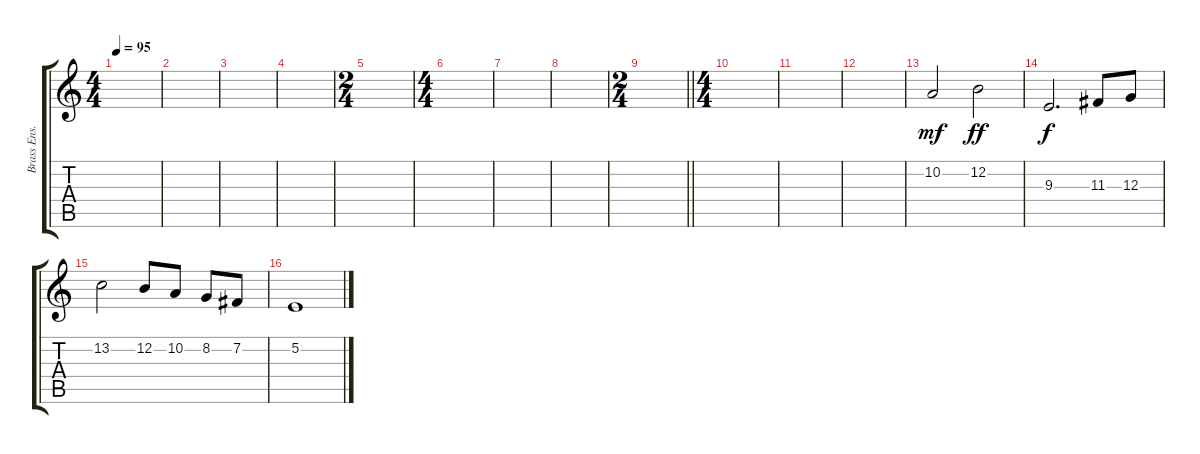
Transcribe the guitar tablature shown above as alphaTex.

\track ("Brass Ens." "Brass Ens.") {instrument brasssection}
\staff {score tabs}
\tuning (E4 B3 G3 D3 A2 E2) {hide}
\ts (4 4)
\tempo 95
\clef g2
\ks c
|
|
|
|
\ts (2 4)
|
\ts (4 4)
|
|
|
\ts (2 4)
\barLineRight lightlight
|
\ts (4 4)
|
|
|
10.2.2{dy mf volume 14} 12.2.2{dy ff} |
9.3.2{d dy f} 11.3.8 12.3.8 |
13.2.2 12.2.8 10.2.8 8.2.8 7.2.8 |
5.2.1
